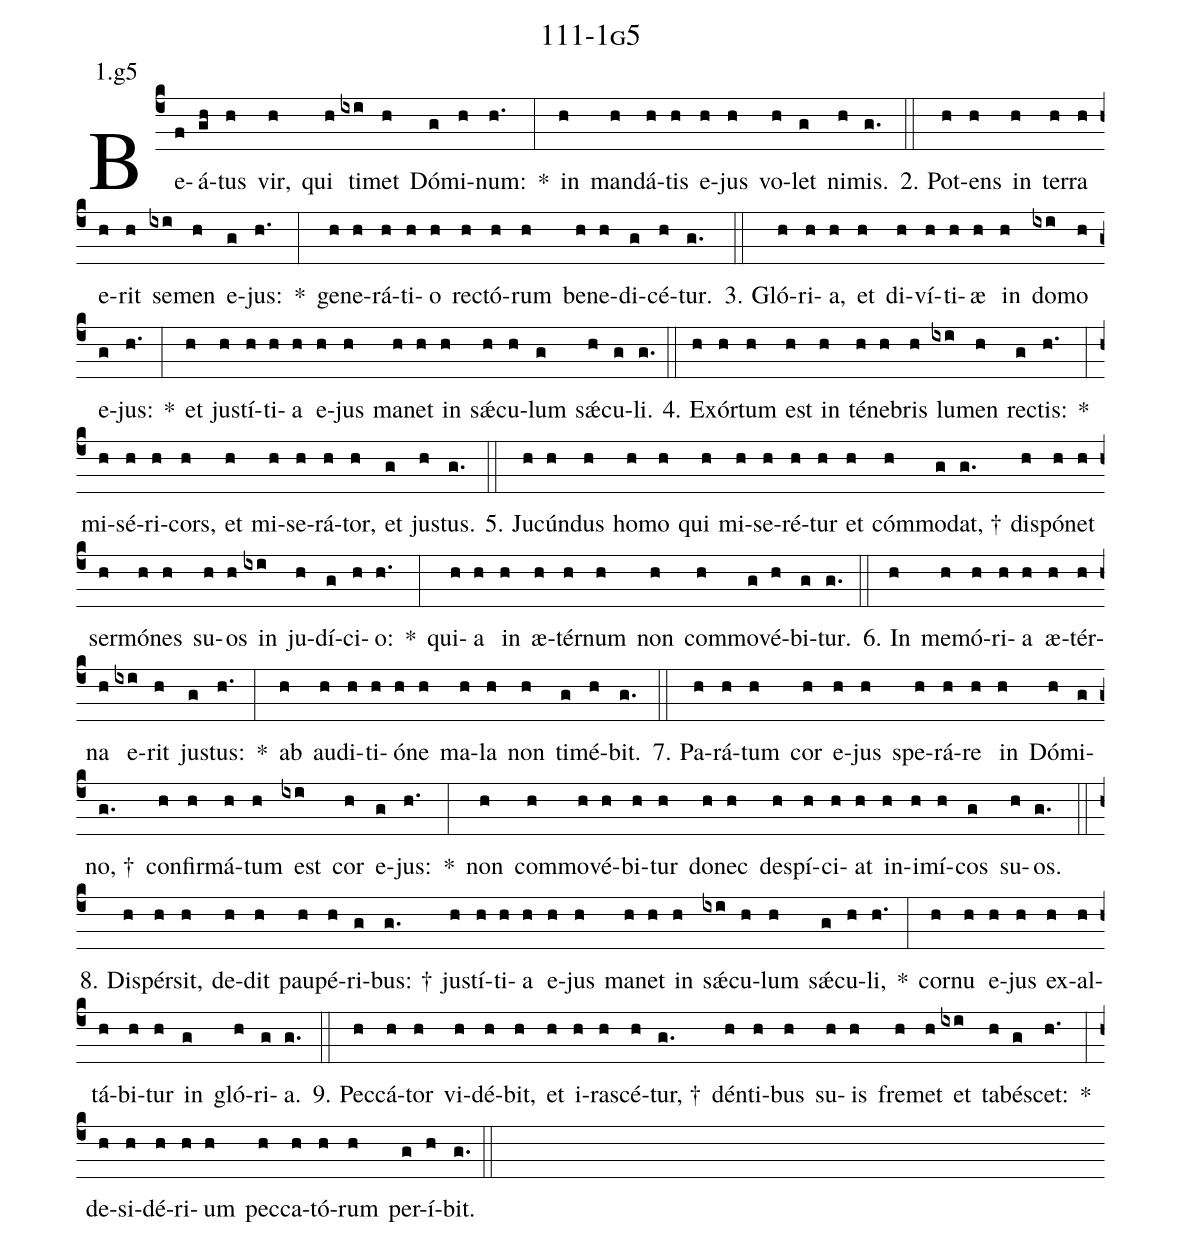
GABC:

name: 111-1g5;
annotation: 1.g5;
%%
(c4)Be(f)á(gh)tus(h) vir,(h) qui(h) ti(ixi)met(h) Dó(g)mi(h)num:(h.) *(:) in(h) man(h)dá(h)tis(h) e(h)jus(h) vo(h)let(g) ni(h)mis.(g.) (::)
2. Pot(h)ens(h) in(h) ter(h)ra(h) e(h)rit(h) se(ixi)men(h) e(g)jus:(h.) *(:) ge(h)ne(h)rá(h)ti(h)o(h) rec(h)tó(h)rum(h) be(h)ne(h)di(g)cé(h)tur.(g.) (::)
3. Gló(h)ri(h)a,(h) et(h) di(h)ví(h)ti(h)æ(h) in(h) do(ixi)mo(h) e(g)jus:(h.) *(:) et(h) jus(h)tí(h)ti(h)a(h) e(h)jus(h) ma(h)net(h) in(h) sǽ(h)cu(h)lum(g) sǽ(h)cu(g)li.(g.) (::)
4. Ex(h)ór(h)tum(h) est(h) in(h) té(h)ne(h)bris(h) lu(ixi)men(h) rec(g)tis:(h.) *(:) mi(h)sé(h)ri(h)cors,(h) et(h) mi(h)se(h)rá(h)tor,(h) et(g) jus(h)tus.(g.) (::)
5. Ju(h)cún(h)dus(h) ho(h)mo(h) qui(h) mi(h)se(h)ré(h)tur(h) et(h) cóm(h)mo(g)dat, †(g.) dis(h)pó(h)net(h) ser(h)mó(h)nes(h) su(h)os(h) in(ixi) ju(h)dí(g)ci(h)o:(h.) *(:) qui(h)a(h) in(h) æ(h)tér(h)num(h) non(h) com(h)mo(g)vé(h)bi(g)tur.(g.) (::)
6. In(h) me(h)mó(h)ri(h)a(h) æ(h)tér(h)na(h) e(ixi)rit(h) jus(g)tus:(h.) *(:) ab(h) au(h)di(h)ti(h)ó(h)ne(h) ma(h)la(h) non(h) ti(g)mé(h)bit.(g.) (::)
7. Pa(h)rá(h)tum(h) cor(h) e(h)jus(h) spe(h)rá(h)re(h) in(h) Dó(h)mi(g)no, †(g.) con(h)fir(h)má(h)tum(h) est(ixi) cor(h) e(g)jus:(h.) *(:) non(h) com(h)mo(h)vé(h)bi(h)tur(h) do(h)nec(h) de(h)spí(h)ci(h)at(h) in(h)i(h)mí(h)cos(g) su(h)os.(g.) (::)
8. Di(h)spér(h)sit,(h) de(h)dit(h) pau(h)pé(h)ri(g)bus: †(g.) jus(h)tí(h)ti(h)a(h) e(h)jus(h) ma(h)net(h) in(h) sǽ(ixi)cu(h)lum(h) sǽ(g)cu(h)li,(h.) *(:) cor(h)nu(h) e(h)jus(h) ex(h)al(h)tá(h)bi(h)tur(h) in(g) gló(h)ri(g)a.(g.) (::)
9. Pec(h)cá(h)tor(h) vi(h)dé(h)bit,(h) et(h) i(h)ra(h)scé(h)tur, †(g.) dén(h)ti(h)bus(h) su(h)is(h) fre(h)met(h) et(ixi) ta(h)bé(g)scet:(h.) *(:) de(h)si(h)dé(h)ri(h)um(h) pec(h)ca(h)tó(h)rum(h) per(g)í(h)bit.(g.) (::)
